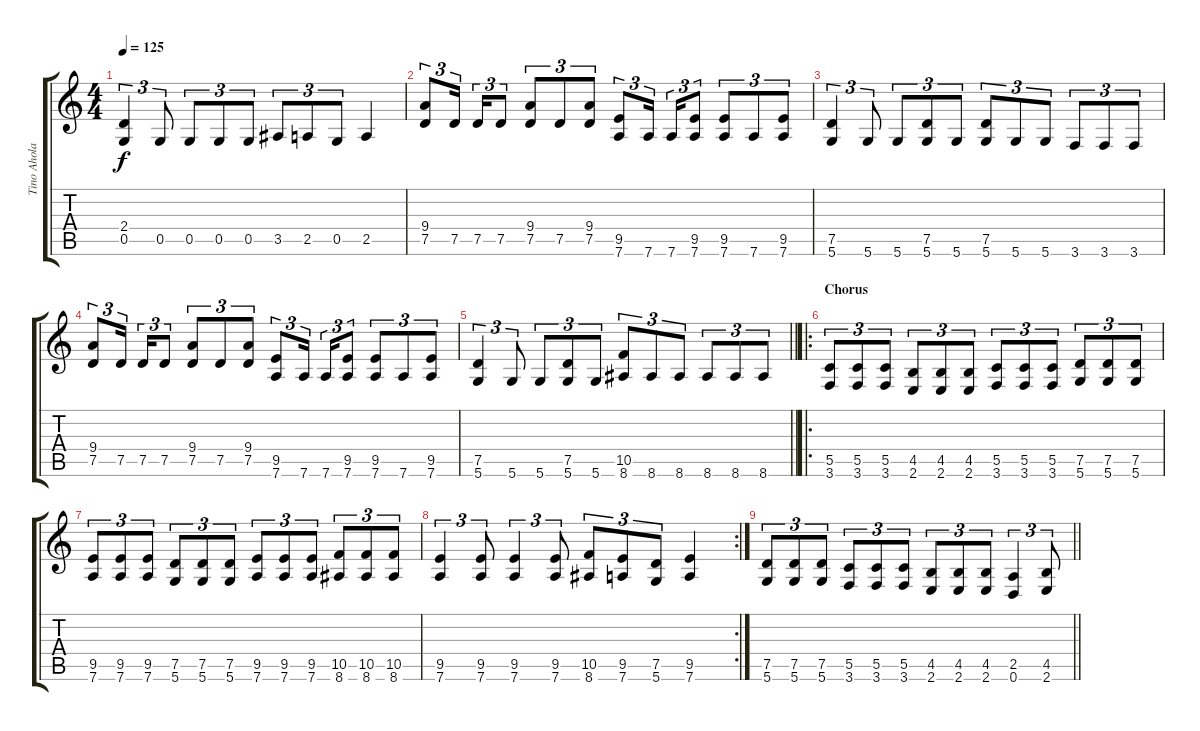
\track ("Tino Ahola" "Tino Ahola") {instrument distortionguitar}
\staff {score tabs}
\tuning (D4 A3 F3 C3 G2 D2) {hide}
\ts (4 4)
\tempo 125
\clef g2
\ks c
(2.4 0.5).4{tu (3 2) dy f} 0.5.8{tu (3 2)} 0.5.8{tu (3 2)} 0.5.8{tu (3 2)} 0.5.8{tu (3 2)} 3.5.8{tu (3 2)} 2.5.8{tu (3 2)} 0.5.8{tu (3 2)} 2.5.4 |
(9.4 7.5).8{tu (3 2)} 7.5.16{tu (3 2) beam splitsecondary} 7.5.16{tu (3 2)} 7.5.8{tu (3 2)} (9.4 7.5).8{tu (3 2)} 7.5.8{tu (3 2)} (9.4 7.5).8{tu (3 2)} (9.5 7.6).8{tu (3 2)} 7.6.16{tu (3 2) beam splitsecondary} 7.6.16{tu (3 2)} (9.5 7.6).8{tu (3 2)} (9.5 7.6).8{tu (3 2)} 7.6.8{tu (3 2)} (9.5 7.6).8{tu (3 2)} |
(7.5 5.6).4{tu (3 2)} 5.6.8{tu (3 2)} 5.6.8{tu (3 2)} (7.5 5.6).8{tu (3 2)} 5.6.8{tu (3 2)} (7.5 5.6).8{tu (3 2)} 5.6.8{tu (3 2)} 5.6.8{tu (3 2)} 3.6.8{tu (3 2)} 3.6.8{tu (3 2)} 3.6.8{tu (3 2)} |
(9.4 7.5).8{tu (3 2)} 7.5.16{tu (3 2) beam splitsecondary} 7.5.16{tu (3 2)} 7.5.8{tu (3 2)} (9.4 7.5).8{tu (3 2)} 7.5.8{tu (3 2)} (9.4 7.5).8{tu (3 2)} (9.5 7.6).8{tu (3 2)} 7.6.16{tu (3 2) beam splitsecondary} 7.6.16{tu (3 2)} (9.5 7.6).8{tu (3 2)} (9.5 7.6).8{tu (3 2)} 7.6.8{tu (3 2)} (9.5 7.6).8{tu (3 2)} |
\barLineRight lightlight
(7.5 5.6).4{tu (3 2)} 5.6.8{tu (3 2)} 5.6.8{tu (3 2)} (7.5 5.6).8{tu (3 2)} 5.6.8{tu (3 2)} (10.5 8.6).8{tu (3 2)} 8.6.8{tu (3 2)} 8.6.8{tu (3 2)} 8.6.8{tu (3 2)} 8.6.8{tu (3 2)} 8.6.8{tu (3 2)} |
\ro
\section ("" "Chorus")
(5.5 3.6).8{tu (3 2)} (5.5 3.6).8{tu (3 2)} (5.5 3.6).8{tu (3 2)} (4.5 2.6).8{tu (3 2)} (4.5 2.6).8{tu (3 2)} (4.5 2.6).8{tu (3 2)} (5.5 3.6).8{tu (3 2)} (5.5 3.6).8{tu (3 2)} (5.5 3.6).8{tu (3 2)} (7.5 5.6).8{tu (3 2)} (7.5 5.6).8{tu (3 2)} (7.5 5.6).8{tu (3 2)} |
(9.5 7.6).8{tu (3 2)} (9.5 7.6).8{tu (3 2)} (9.5 7.6).8{tu (3 2)} (7.5 5.6).8{tu (3 2)} (7.5 5.6).8{tu (3 2)} (7.5 5.6).8{tu (3 2)} (9.5 7.6).8{tu (3 2)} (9.5 7.6).8{tu (3 2)} (9.5 7.6).8{tu (3 2)} (10.5 8.6).8{tu (3 2)} (10.5 8.6).8{tu (3 2)} (10.5 8.6).8{tu (3 2)} |
\rc 2
(9.5 7.6).4{tu (3 2)} (9.5 7.6).8{tu (3 2)} (9.5 7.6).4{tu (3 2)} (9.5 7.6).8{tu (3 2)} (10.5 8.6).8{tu (3 2)} (9.5 7.6).8{tu (3 2)} (7.5 5.6).8{tu (3 2)} (9.5 7.6).4 |
\barLineRight lightlight
(7.5 5.6).8{tu (3 2)} (7.5 5.6).8{tu (3 2)} (7.5 5.6).8{tu (3 2)} (5.5 3.6).8{tu (3 2)} (5.5 3.6).8{tu (3 2)} (5.5 3.6).8{tu (3 2)} (4.5 2.6).8{tu (3 2)} (4.5 2.6).8{tu (3 2)} (4.5 2.6).8{tu (3 2)} (2.5 0.6).4{tu (3 2)} (4.5 2.6).8{tu (3 2)}
